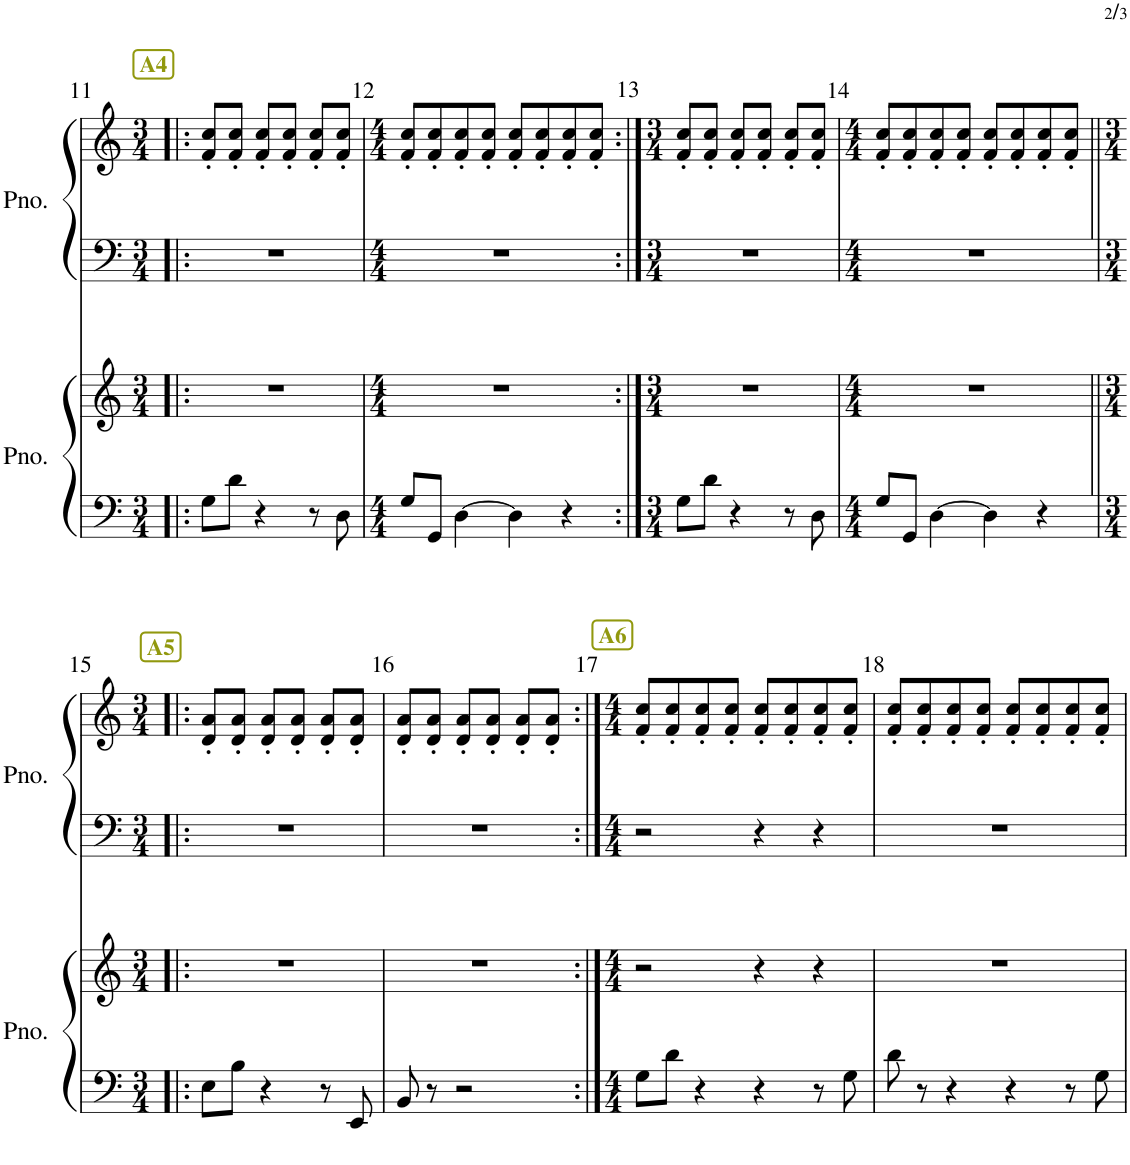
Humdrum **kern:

**kern	**kern	**kern	**kern
*part2	*part2	*part1	*part1
*staff4	*staff3	*staff2	*staff1
*I"ピアノ	*	*I"ピアノ	*
!!LO:PB:g=z
*clefF4	*clefG2	*clefF4	*clefG2
*k[]	*k[]	*k[]	*k[]
*M3/4	*M3/4	*M3/4	*M3/4
!!LO:REH:place=s1:a:B:cj:color=#91980E:fs=11:t=A4
=11!|:	=11!|:	=11!|:	=11!|:
8G\L	2.r	2.r	8f/' 8cc/'L
8d\J	.	.	8f/' 8cc/'J
4r	.	.	8f/' 8cc/'L
.	.	.	8f/' 8cc/'J
8r	.	.	8f/' 8cc/'L
8D\	.	.	8f/' 8cc/'J
=12	=12	=12	=12
*M4/4	*M4/4	*M4/4	*M4/4
8G/L	1r	1r	8f/' 8cc/'L
8GG/J	.	.	8f/' 8cc/'
[4D\	.	.	8f/' 8cc/'
.	.	.	8f/' 8cc/'J
4D\]	.	.	8f/' 8cc/'L
.	.	.	8f/' 8cc/'
4r	.	.	8f/' 8cc/'
.	.	.	8f/' 8cc/'J
=13:|!	=13:|!	=13:|!	=13:|!
*M3/4	*M3/4	*M3/4	*M3/4
8G\L	2.r	2.r	8f/' 8cc/'L
8d\J	.	.	8f/' 8cc/'J
4r	.	.	8f/' 8cc/'L
.	.	.	8f/' 8cc/'J
8r	.	.	8f/' 8cc/'L
8D\	.	.	8f/' 8cc/'J
=14	=14	=14	=14
*M4/4	*M4/4	*M4/4	*M4/4
8G/L	1r	1r	8f/' 8cc/'L
8GG/J	.	.	8f/' 8cc/'
[4D\	.	.	8f/' 8cc/'
.	.	.	8f/' 8cc/'J
4D\]	.	.	8f/' 8cc/'L
.	.	.	8f/' 8cc/'
4r	.	.	8f/' 8cc/'
.	.	.	8f/' 8cc/'J
!!LO:LB:g=z
!!LO:REH:place=s1:a:B:cj:color=#91980E:fs=11:t=A5
=15!|:	=15!|:	=15!|:	=15!|:
*M3/4	*M3/4	*M3/4	*M3/4
8E\L	2.r	2.r	8d/' 8a/'L
8B\J	.	.	8d/' 8a/'J
4r	.	.	8d/' 8a/'L
.	.	.	8d/' 8a/'J
8r	.	.	8d/' 8a/'L
8EE/	.	.	8d/' 8a/'J
=16	=16	=16	=16
8BB/	2.r	2.r	8d/' 8a/'L
8r	.	.	8d/' 8a/'J
2r	.	.	8d/' 8a/'L
.	.	.	8d/' 8a/'J
.	.	.	8d/' 8a/'L
.	.	.	8d/' 8a/'J
!!LO:REH:place=s1:a:B:cj:color=#91980E:fs=11:t=A6
=17:|!	=17:|!	=17:|!	=17:|!
*M4/4	*M4/4	*M4/4	*M4/4
8G\L	2r	2r	8f/' 8cc/'L
8d\J	.	.	8f/' 8cc/'
4r	.	.	8f/' 8cc/'
.	.	.	8f/' 8cc/'J
4r	4r	4r	8f/' 8cc/'L
.	.	.	8f/' 8cc/'
8r	4r	4r	8f/' 8cc/'
8G\	.	.	8f/' 8cc/'J
=18	=18	=18	=18
8d\	1r	1r	8f/' 8cc/'L
8r	.	.	8f/' 8cc/'
4r	.	.	8f/' 8cc/'
.	.	.	8f/' 8cc/'J
4r	.	.	8f/' 8cc/'L
.	.	.	8f/' 8cc/'
8r	.	.	8f/' 8cc/'
8G\	.	.	8f/' 8cc/'J
=	=	=	=
*-	*-	*-	*-
